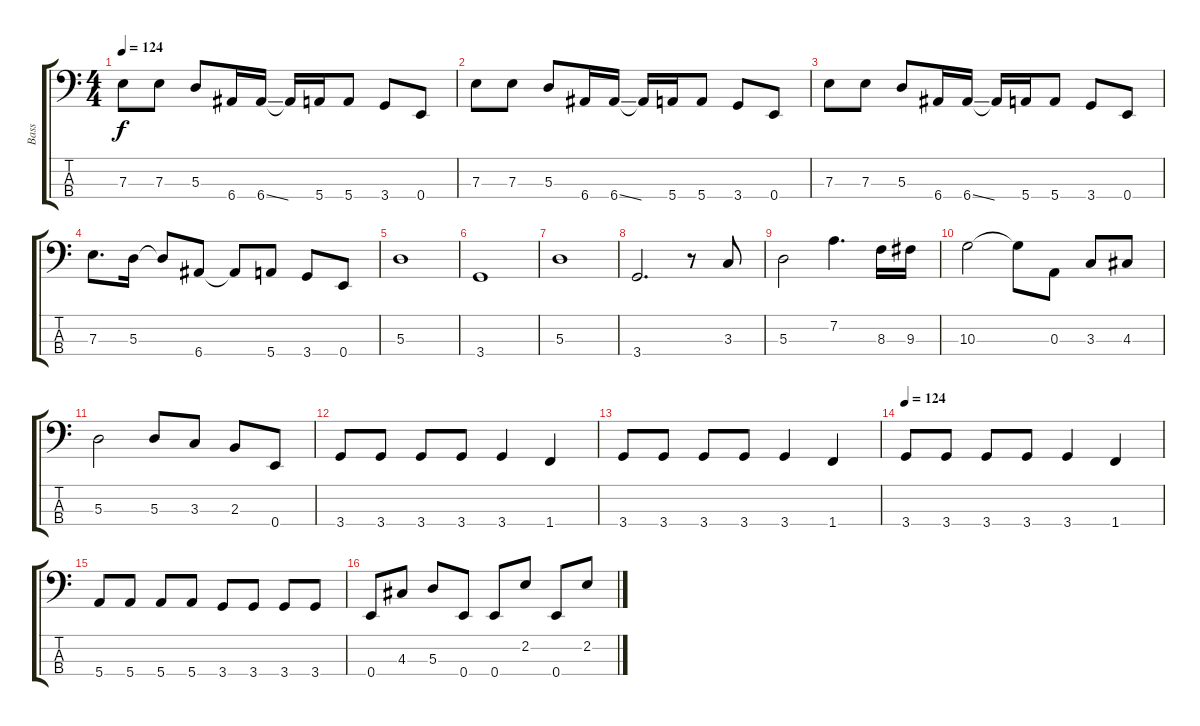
\track ("Bass" "Bass") {instrument electricbasspick}
\staff {score tabs}
\tuning (G2 D2 A1 E1) {hide}
\ts (4 4)
\tempo 124
\clef f4
\ks c
7.3.8{dy f} 7.3.8 5.3.8 6.4.16 6.4{ss}.16 6.4{t}.16 5.4.16 5.4.8 3.4.8 0.4.8 |
7.3.8 7.3.8 5.3.8 6.4.16 6.4{ss}.16 6.4{t}.16 5.4.16 5.4.8 3.4.8 0.4.8 |
7.3.8 7.3.8 5.3.8 6.4.16 6.4{ss}.16 6.4{t}.16 5.4.16 5.4.8 3.4.8 0.4.8 |
7.3.8{d} 5.3.16 5.3{t}.8 6.4.8 6.4{t}.8 5.4.8 3.4.8 0.4.8 |
5.3.1 |
3.4.1 |
5.3.1 |
3.4.2{d} r.8 3.3.8 |
5.3.2 7.2.4{d} 8.3.16 9.3.16 |
10.3.2 10.3{t}.8 0.3.8 3.3.8 4.3.8 |
5.3.2 5.3.8 3.3.8 2.3.8 0.4.8 |
3.4.8 3.4.8 3.4.8 3.4.8 3.4.4 1.4.4 |
3.4.8 3.4.8 3.4.8 3.4.8 3.4.4 1.4.4 |
\tempo 124
3.4.8 3.4.8 3.4.8 3.4.8 3.4.4 1.4.4 |
5.4.8 5.4.8 5.4.8 5.4.8 3.4.8 3.4.8 3.4.8 3.4.8 |
0.4.8 4.3.8 5.3.8 0.4.8 0.4.8 2.2.8 0.4.8 2.2.8
